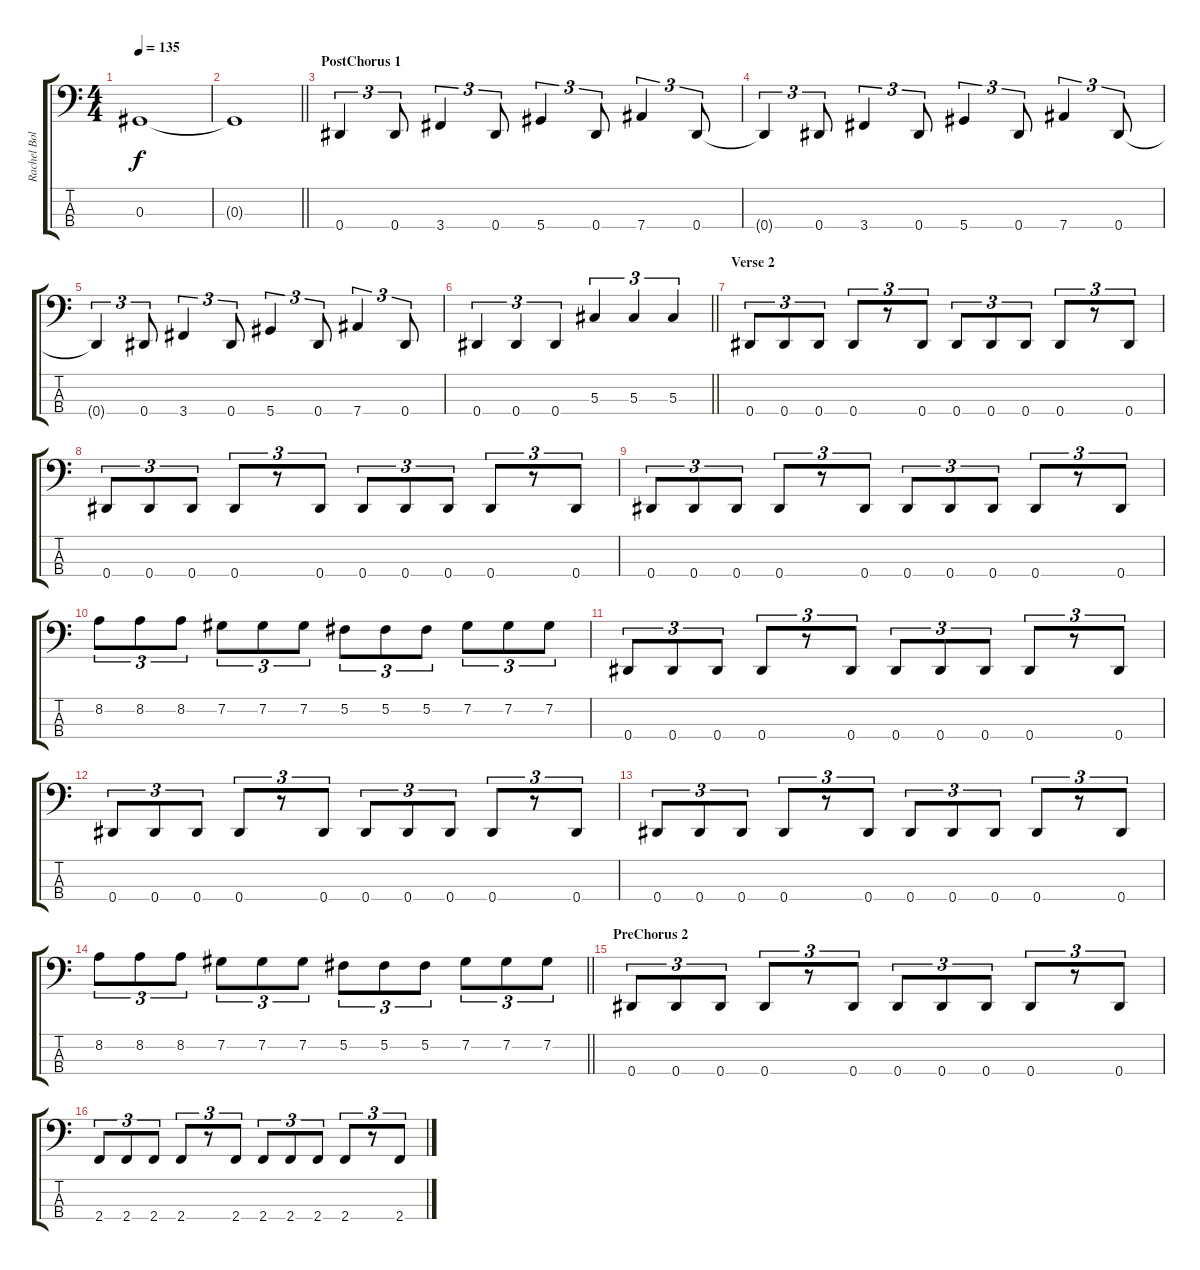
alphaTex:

\track ("Rachel Bolan" "Rachel Bol") {instrument electricbasspick}
\staff {score tabs}
\tuning (Gb2 Db2 Ab1 Eb1) {hide}
\ts (4 4)
\tempo 135
\clef f4
\ks c
0.3{t}.1{dy f} |
\barLineRight lightlight
0.3{t}.1 |
\section ("" "PostChorus 1")
0.4.4{tu (3 2)} 0.4.8{tu (3 2)} 3.4.4{tu (3 2)} 0.4.8{tu (3 2)} 5.4.4{tu (3 2)} 0.4.8{tu (3 2)} 7.4.4{tu (3 2)} 0.4.8{tu (3 2)} |
0.4{t}.4{tu (3 2)} 0.4.8{tu (3 2)} 3.4.4{tu (3 2)} 0.4.8{tu (3 2)} 5.4.4{tu (3 2)} 0.4.8{tu (3 2)} 7.4.4{tu (3 2)} 0.4.8{tu (3 2)} |
0.4{t}.4{tu (3 2)} 0.4.8{tu (3 2)} 3.4.4{tu (3 2)} 0.4.8{tu (3 2)} 5.4.4{tu (3 2)} 0.4.8{tu (3 2)} 7.4.4{tu (3 2)} 0.4.8{tu (3 2)} |
\barLineRight lightlight
0.4.4{tu (3 2)} 0.4.4{tu (3 2)} 0.4.4{tu (3 2)} 5.3.4{tu (3 2)} 5.3.4{tu (3 2)} 5.3.4{tu (3 2)} |
\section ("" "Verse 2")
0.4.8{tu (3 2)} 0.4.8{tu (3 2)} 0.4.8{tu (3 2)} 0.4.8{tu (3 2)} r.8{tu (3 2)} 0.4.8{tu (3 2)} 0.4.8{tu (3 2)} 0.4.8{tu (3 2)} 0.4.8{tu (3 2)} 0.4.8{tu (3 2)} r.8{tu (3 2)} 0.4.8{tu (3 2)} |
0.4.8{tu (3 2)} 0.4.8{tu (3 2)} 0.4.8{tu (3 2)} 0.4.8{tu (3 2)} r.8{tu (3 2)} 0.4.8{tu (3 2)} 0.4.8{tu (3 2)} 0.4.8{tu (3 2)} 0.4.8{tu (3 2)} 0.4.8{tu (3 2)} r.8{tu (3 2)} 0.4.8{tu (3 2)} |
0.4.8{tu (3 2)} 0.4.8{tu (3 2)} 0.4.8{tu (3 2)} 0.4.8{tu (3 2)} r.8{tu (3 2)} 0.4.8{tu (3 2)} 0.4.8{tu (3 2)} 0.4.8{tu (3 2)} 0.4.8{tu (3 2)} 0.4.8{tu (3 2)} r.8{tu (3 2)} 0.4.8{tu (3 2)} |
8.2.8{tu (3 2)} 8.2.8{tu (3 2)} 8.2.8{tu (3 2)} 7.2.8{tu (3 2)} 7.2.8{tu (3 2)} 7.2.8{tu (3 2)} 5.2.8{tu (3 2)} 5.2.8{tu (3 2)} 5.2.8{tu (3 2)} 7.2.8{tu (3 2)} 7.2.8{tu (3 2)} 7.2.8{tu (3 2)} |
0.4.8{tu (3 2)} 0.4.8{tu (3 2)} 0.4.8{tu (3 2)} 0.4.8{tu (3 2)} r.8{tu (3 2)} 0.4.8{tu (3 2)} 0.4.8{tu (3 2)} 0.4.8{tu (3 2)} 0.4.8{tu (3 2)} 0.4.8{tu (3 2)} r.8{tu (3 2)} 0.4.8{tu (3 2)} |
0.4.8{tu (3 2)} 0.4.8{tu (3 2)} 0.4.8{tu (3 2)} 0.4.8{tu (3 2)} r.8{tu (3 2)} 0.4.8{tu (3 2)} 0.4.8{tu (3 2)} 0.4.8{tu (3 2)} 0.4.8{tu (3 2)} 0.4.8{tu (3 2)} r.8{tu (3 2)} 0.4.8{tu (3 2)} |
0.4.8{tu (3 2)} 0.4.8{tu (3 2)} 0.4.8{tu (3 2)} 0.4.8{tu (3 2)} r.8{tu (3 2)} 0.4.8{tu (3 2)} 0.4.8{tu (3 2)} 0.4.8{tu (3 2)} 0.4.8{tu (3 2)} 0.4.8{tu (3 2)} r.8{tu (3 2)} 0.4.8{tu (3 2)} |
\barLineRight lightlight
8.2.8{tu (3 2)} 8.2.8{tu (3 2)} 8.2.8{tu (3 2)} 7.2.8{tu (3 2)} 7.2.8{tu (3 2)} 7.2.8{tu (3 2)} 5.2.8{tu (3 2)} 5.2.8{tu (3 2)} 5.2.8{tu (3 2)} 7.2.8{tu (3 2)} 7.2.8{tu (3 2)} 7.2.8{tu (3 2)} |
\section ("" "PreChorus 2")
0.4.8{tu (3 2)} 0.4.8{tu (3 2)} 0.4.8{tu (3 2)} 0.4.8{tu (3 2)} r.8{tu (3 2)} 0.4.8{tu (3 2)} 0.4.8{tu (3 2)} 0.4.8{tu (3 2)} 0.4.8{tu (3 2)} 0.4.8{tu (3 2)} r.8{tu (3 2)} 0.4.8{tu (3 2)} |
2.4.8{tu (3 2)} 2.4.8{tu (3 2)} 2.4.8{tu (3 2)} 2.4.8{tu (3 2)} r.8{tu (3 2)} 2.4.8{tu (3 2)} 2.4.8{tu (3 2)} 2.4.8{tu (3 2)} 2.4.8{tu (3 2)} 2.4.8{tu (3 2)} r.8{tu (3 2)} 2.4.8{tu (3 2)}
